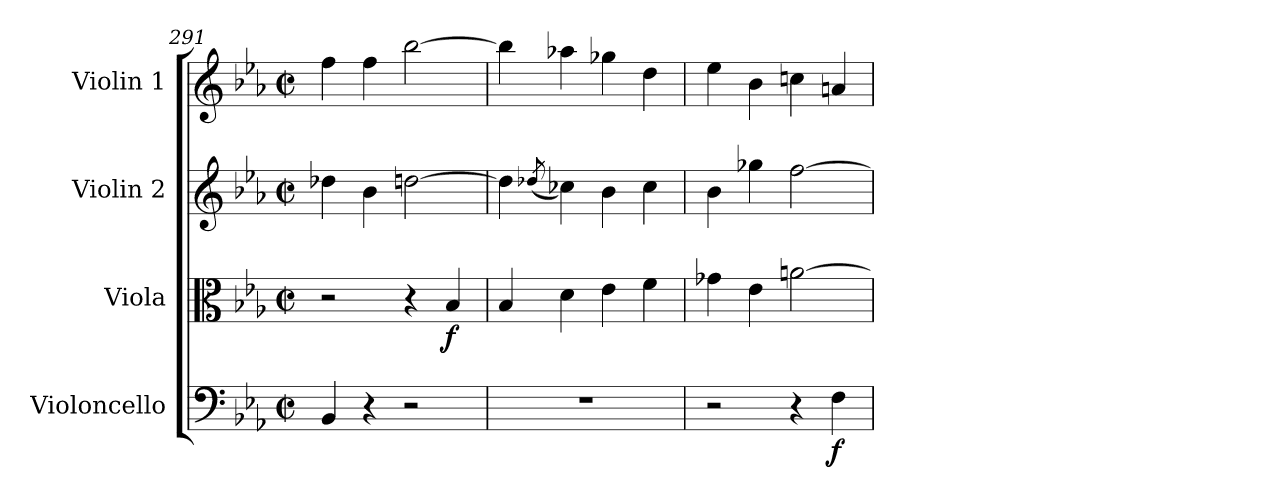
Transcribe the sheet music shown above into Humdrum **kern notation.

**kern	**dynam	**kern	**dynam	**kern	**kern
*part4	*part4	*part3	*part3	*part2	*part1
*staff4	*staff4	*staff3	*staff3	*staff2	*staff1
*I"Violoncello	*	*I"Viola	*	*I"Violin 2	*I"Violin 1
*I'Vc	*	*I'Vla	*	*I'Vln	*I'Vln
!!LO:LB:g=z
*clefF4	*	*clefC3	*	*clefG2	*clefG2
*k[b-e-a-]	*	*k[b-e-a-]	*	*k[b-e-a-]	*k[b-e-a-]
*M2/2	*	*M2/2	*	*M2/2	*M2/2
*met(c|)	*	*met(c|)	*	*met(c|)	*met(c|)
=291	=291	=291	=291	=291	=291
4BB-/	.	2r	.	4dd-X\	4ff\
4r	.	.	.	4b-\	4ff\
2r	.	4r	.	[2ddn\	[2bb-\
!	!	!	!LO:DY:b	!	!
.	.	4B-/	f	.	.
=292	=292	=292	=292	=292	=292
1r	.	4B-/	.	4dd\]	4bb-\]
.	.	.	.	(8qdd-X/	.
.	.	4d\	.	4cc-X\)	4aa-X\
.	.	4e-\	.	4b-\	4gg-X\
.	.	4f\	.	4cc-\	4dd\
=293	=293	=293	=293	=293	=293
2r	.	4g-X\	.	4b-\	4ee-\
.	.	4e-\	.	4gg-X\	4b-\
4r	.	[2an\	.	[2ff\	4ccn\
!	!LO:DY:b	!	!	!	!
4F\	f	.	.	.	4an/
=	=	=	=	=	=
*-	*-	*-	*-	*-	*-
